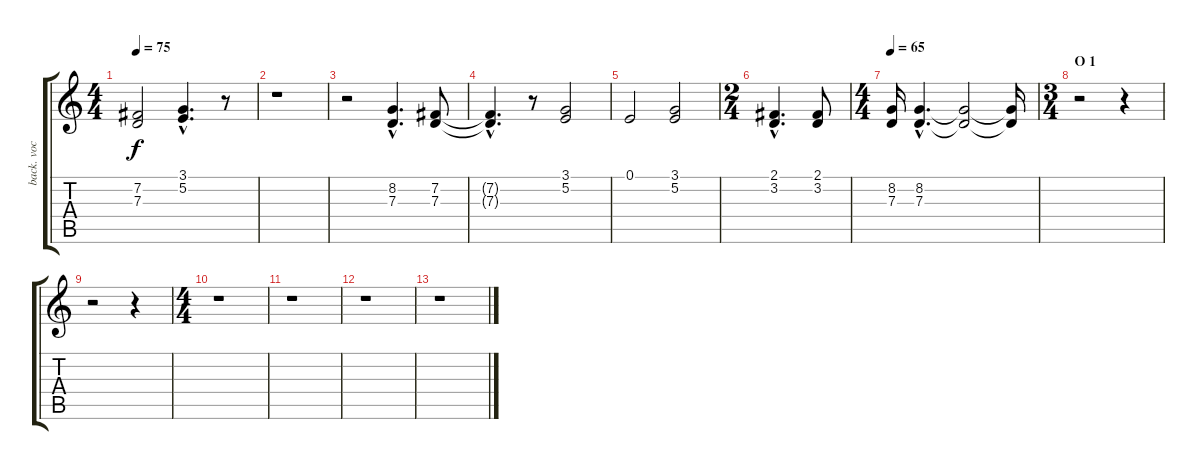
\track ("back. voc" "back. voc") {instrument choiraahs}
\staff {score tabs}
\tuning (E4 B3 G3 D3 A2 E2) {hide}
\ts (4 4)
\tempo 75
\clef g2
\ks c
(7.2 7.3).2{dy f} (3.1{hac} 5.2{hac}).4{d} r.8 |
r.1 |
r.2 (8.2{hac} 7.3{hac}).4{d} (7.2 7.3).8 |
(7.2{hac t} 7.3{hac t}).4{d} r.8 (3.1 5.2).2 |
0.1.2 (3.1 5.2).2 |
\ts (2 4)
(2.1{hac} 3.2{hac}).4{d} (2.1 3.2).8 |
\ts (4 4)
\tempo 65
(8.2 7.3).16 (8.2{hac} 7.3{hac}).4{d} (8.2{t} 7.3{t}).2 (8.2{t} 7.3{t}).16 |
\ts (3 4)
\section ("" "O 1")
r.2 r.4 |
r.2 r.4 |
\ts (4 4)
r.1 |
r.1 |
r.1 |
r.1
